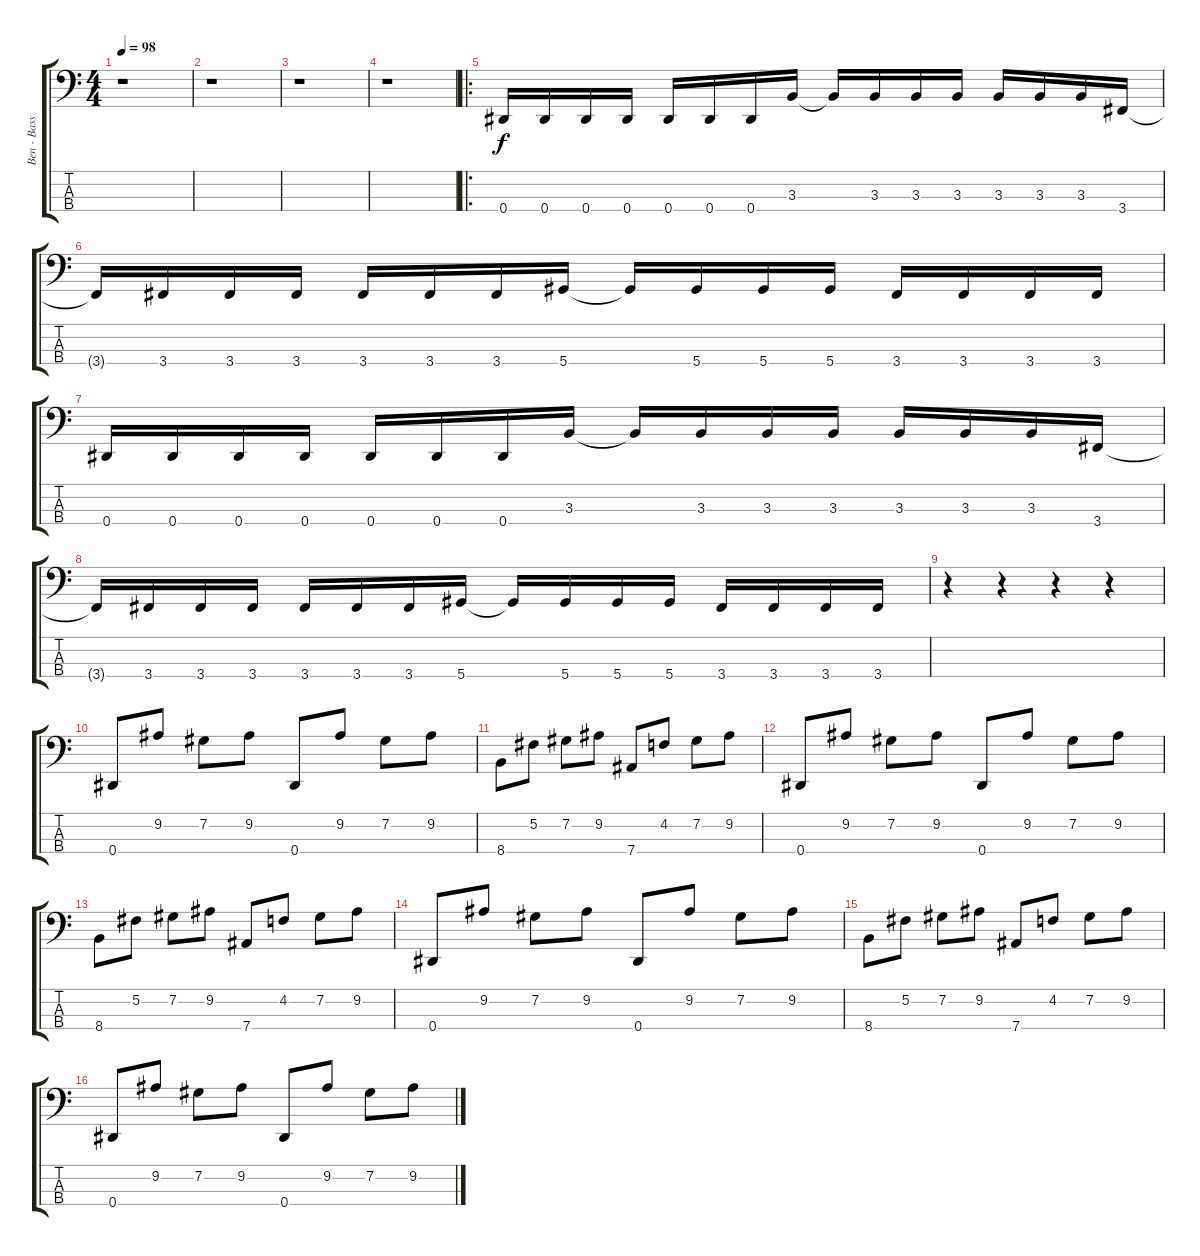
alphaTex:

\track ("Ben - Bass" "Ben - Bass") {instrument electricbasspick}
\staff {score tabs}
\tuning (Gb2 Db2 Ab1 Eb1) {hide}
\ts (4 4)
\tempo 98
\clef f4
\ks c
r.1{dy f instrument electricbasspick} |
r.1 |
r.1 |
r.1 |
\ro
0.4.16 0.4.16 0.4.16 0.4.16 0.4.16 0.4.16 0.4.16 3.3.16 3.3{t}.16 3.3.16 3.3.16 3.3.16 3.3.16 3.3.16 3.3.16 3.4.16 |
3.4{t}.16 3.4.16 3.4.16 3.4.16 3.4.16 3.4.16 3.4.16 5.4.16 5.4{t}.16 5.4.16 5.4.16 5.4.16 3.4.16 3.4.16 3.4.16 3.4.16 |
0.4.16 0.4.16 0.4.16 0.4.16 0.4.16 0.4.16 0.4.16 3.3.16 3.3{t}.16 3.3.16 3.3.16 3.3.16 3.3.16 3.3.16 3.3.16 3.4.16 |
3.4{t}.16 3.4.16 3.4.16 3.4.16 3.4.16 3.4.16 3.4.16 5.4.16 5.4{t}.16 5.4.16 5.4.16 5.4.16 3.4.16 3.4.16 3.4.16 3.4.16 |
r.4 r.4 r.4 r.4 |
0.4.8 9.2.8 7.2.8 9.2.8 0.4.8 9.2.8 7.2.8 9.2.8 |
8.4.8 5.2.8 7.2.8 9.2.8 7.4.8 4.2.8 7.2.8 9.2.8 |
0.4.8 9.2.8 7.2.8 9.2.8 0.4.8 9.2.8 7.2.8 9.2.8 |
8.4.8 5.2.8 7.2.8 9.2.8 7.4.8 4.2.8 7.2.8 9.2.8 |
0.4.8 9.2.8 7.2.8 9.2.8 0.4.8 9.2.8 7.2.8 9.2.8 |
8.4.8 5.2.8 7.2.8 9.2.8 7.4.8 4.2.8 7.2.8 9.2.8 |
0.4.8 9.2.8 7.2.8 9.2.8 0.4.8 9.2.8 7.2.8 9.2.8
